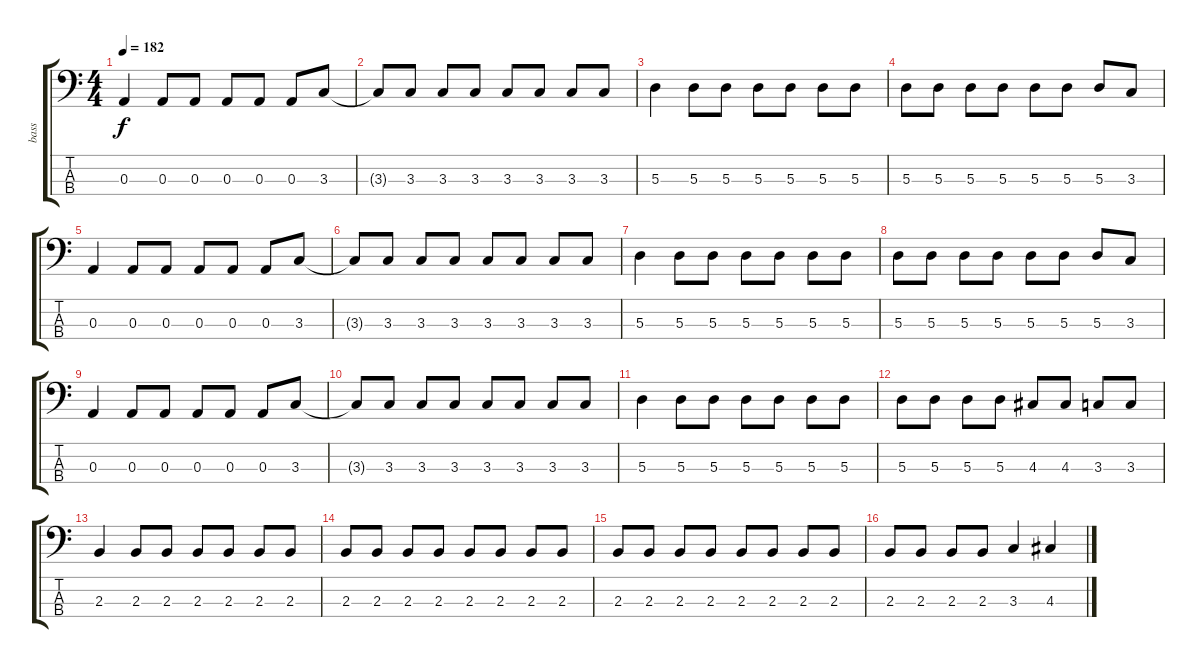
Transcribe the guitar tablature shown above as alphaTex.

\track ("bass" "bass") {instrument electricbasspick}
\staff {score tabs}
\tuning (G2 D2 A1 E1) {hide}
\ts (4 4)
\tempo 182
\clef f4
\ks c
0.3.4{dy f} 0.3.8 0.3.8 0.3.8 0.3.8 0.3.8 3.3.8 |
3.3{t}.8 3.3.8 3.3.8 3.3.8 3.3.8 3.3.8 3.3.8 3.3.8 |
5.3.4 5.3.8 5.3.8 5.3.8 5.3.8 5.3.8 5.3.8 |
5.3.8 5.3.8 5.3.8 5.3.8 5.3.8 5.3.8 5.3.8 3.3.8 |
0.3.4 0.3.8 0.3.8 0.3.8 0.3.8 0.3.8 3.3.8 |
3.3{t}.8 3.3.8 3.3.8 3.3.8 3.3.8 3.3.8 3.3.8 3.3.8 |
5.3.4 5.3.8 5.3.8 5.3.8 5.3.8 5.3.8 5.3.8 |
5.3.8 5.3.8 5.3.8 5.3.8 5.3.8 5.3.8 5.3.8 3.3.8 |
0.3.4 0.3.8 0.3.8 0.3.8 0.3.8 0.3.8 3.3.8 |
3.3{t}.8 3.3.8 3.3.8 3.3.8 3.3.8 3.3.8 3.3.8 3.3.8 |
5.3.4 5.3.8 5.3.8 5.3.8 5.3.8 5.3.8 5.3.8 |
5.3.8 5.3.8 5.3.8 5.3.8 4.3.8 4.3.8 3.3.8 3.3.8 |
2.3.4 2.3.8 2.3.8 2.3.8 2.3.8 2.3.8 2.3.8 |
2.3.8 2.3.8 2.3.8 2.3.8 2.3.8 2.3.8 2.3.8 2.3.8 |
2.3.8 2.3.8 2.3.8 2.3.8 2.3.8 2.3.8 2.3.8 2.3.8 |
2.3.8 2.3.8 2.3.8 2.3.8 3.3.4 4.3.4
